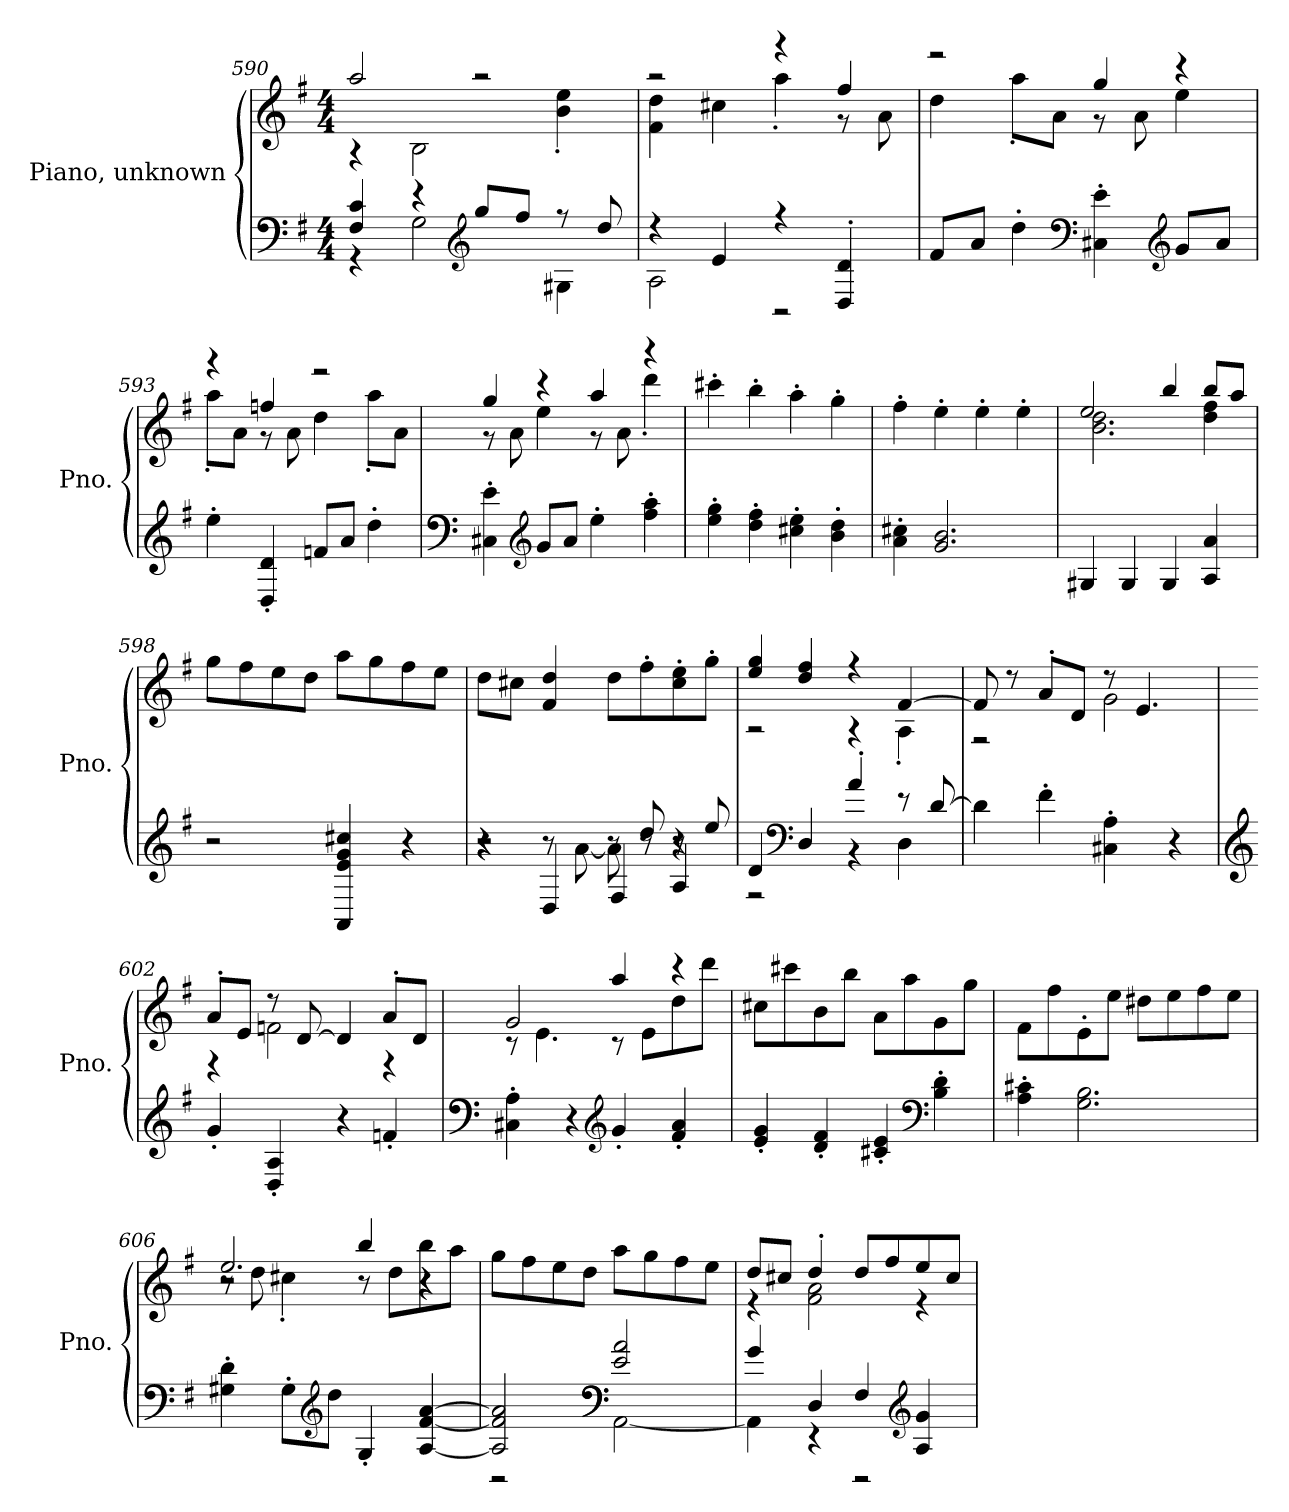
**kern	**kern
*part1	*part1
*staff2	*staff1
*I"Piano, unknown	*
*I'Pno.	*
*clefF4	*clefG2
*k[f#]	*k[f#]
*M4/4	*M4/4
=590	=590
*^	*^
4F#/ 4c/	4r	2aa/	4r
4r	2G\	.	2B\
*clefG2	*	*	*
8gg/L	.	2r	.
8ff#/J	.	.	.
8r	4G#X\	.	4b\' 4ee\'
8dd/	.	.	.
=591	=591	=591	=591
4r	2A\	2r	4f#\ 4dd\
4e/	.	.	4cc#X\
4r	2r	4r	4aa'\
4D/' 4d/'	.	4ff#/	8r
.	.	.	8a\
*v	*v	*	*
!!LO:LB:g=z	!!
=592	=592	=592
8f#/L	2r	4dd\
8a/J	.	.
4dd'\	.	8aa'\L
.	.	8a\J
*clefF4	*	*
4C#X\' 4e\'	4gg/	8r
.	.	8a\
*clefG2	*	*
8g/L	4r	4ee\
8a/J	.	.
=593	=593	=593
4ee'\	4r	8aa'\L
.	.	8a\J
4D/' 4d/'	4ffn/	8r
.	.	8a\
8fn/L	2r	4dd\
8a/J	.	.
4dd'\	.	8aa'\L
.	.	8a\J
=594	=594	=594
*clefF4	*	*
4C#X\' 4e\'	4gg/	8r
.	.	8a\
*clefG2	*	*
8g/L	4r	4ee\
8a/J	.	.
4ee'\	4aa/	8r
.	.	8a\
4ff#\' 4aa\'	4r	4ddd'\
*	*v	*v
=595	=595
4ee\' 4gg\'	4ccc#X'\
4dd\' 4ff#\'	4bb'\
4cc#X\' 4ee\'	4aa'\
4b\' 4dd\'	4gg'\
=596	=596
4a\' 4cc#X\'	4ff#'\
2.g/ 2.b/	4ee'\
.	4ee'\
.	4ee'\
!!LO:PB:g=z
=597	=597
*	*^
4G#X/	2ee/	2.b\ 2.dd\
4G#/	.	.
4G#/	4bb/	.
4A/ 4a/	8bb/L	4dd\ 4ff#\
.	8aa/J	.
*	*v	*v
=598	=598
2r	8gg\L
.	8ff#\
.	8ee\
.	8dd\J
4AA/ 4e/ 4g/ 4cc#X/	8aa\L
.	8gg\
4r	8ff#\
.	8ee\J
=599	=599
*^	*
*	*^	*
2r	4r	4r	8dd\L
.	.	.	8cc#X\J
.	8r	4D/	4f#/ 4dd/
.	[8a\	.	.
8r	8a\]	4F#/	8dd\L
8dd/	8r	.	8ff#'\
8r	4r	4A/	8cc#\' 8ee\'
8ee/	.	.	8gg'\J
*	*v	*v	*
=600	=600	=600
*	*	*^
4d/	2r	4ee/ 4gg/	2r
*clefF4	*	*	*
4D/	.	4dd/ 4ff#/	.
4a'/	4r	4r	4r
8r	4D\	[4f#/	4A'\
[8d/	.	.	.
*v	*v	*	*
=601	=601	=601
4d\]	8f#/]	2r
.	8r	.
4f#'\	8a'/L	.
.	8d/J	.
4C#X\' 4A\'	8r	2g\
.	4.e/	.
4r	.	.
!!LO:LB:g=z	!!
=602	=602	=602
*clefG2	*	*
4g'/	8a'/L	4r
.	8e/J	.
4D/' 4A/'	8r	2fn\
.	[8d/	.
4r	4d/]	.
4fn'/	8a'/L	4r
.	8d/J	.
=603	=603	=603
*clefF4	*	*
4C#X\' 4A\'	2g/	8r
.	.	4.e\
4r	.	.
*clefG2	*	*
4g'/	4aa/	8r
.	.	8e\L
4f#/' 4a/'	4r	8dd\
.	.	8ddd\J
*	*v	*v
=604	=604
4e/' 4g/'	8cc#X\L
.	8ccc#X\
4d/' 4f#/'	8b\
.	8bb\J
4c#X/' 4e/'	8a\L
.	8aa\
*clefF4	*
4B\' 4d\'	8g\
.	8gg\J
=605	=605
4A\' 4c#X\'	8f#\L
.	8ff#\
2.G\ 2.B\	8e'\
.	8ee\J
.	8dd#X\L
.	8ee\
.	8ff#\
.	8ee\J
!!LO:LB:g=z
=606	=606
*	*^
*	*	*^
4G#X\' 4d\'	2r	8r	2.ee/
.	.	8dd\	.
8G#'\L	.	4cc#X'\	.
*clefG2	*	*	*
8dd\J	.	.	.
4G#'/	4bb/	8r	.
.	.	8dd\L	.
[4A/ [4f#/ [4a/	4r	8bb\	4r
.	.	8aa\J	.
*	*v	*v	*v
=607	=607
*^	*
2A/] 2f#/] 2a/]	2r	8gg\L
.	.	8ff#\
.	.	8ee\
.	.	8dd\J
*clefF4	*	*
2e/ 2a/	[2AA\	8aa\L
.	.	8gg\
.	.	8ff#\
.	.	8ee\J
=608	=608	=608
*	*	*^
4g/	4AA\]	8dd/L	4r
.	.	8cc#X/J	.
4D/	4r	4dd'/	2f#\ 2a\
4F#/	2r	8dd/L	.
.	.	8ff#/	.
*clefG2	*	*	*
4A/ 4g/	.	8ee/	4r
.	.	8cc#/J	.
*v	*v	*	*
*	*v	*v
=	=
*-	*-
